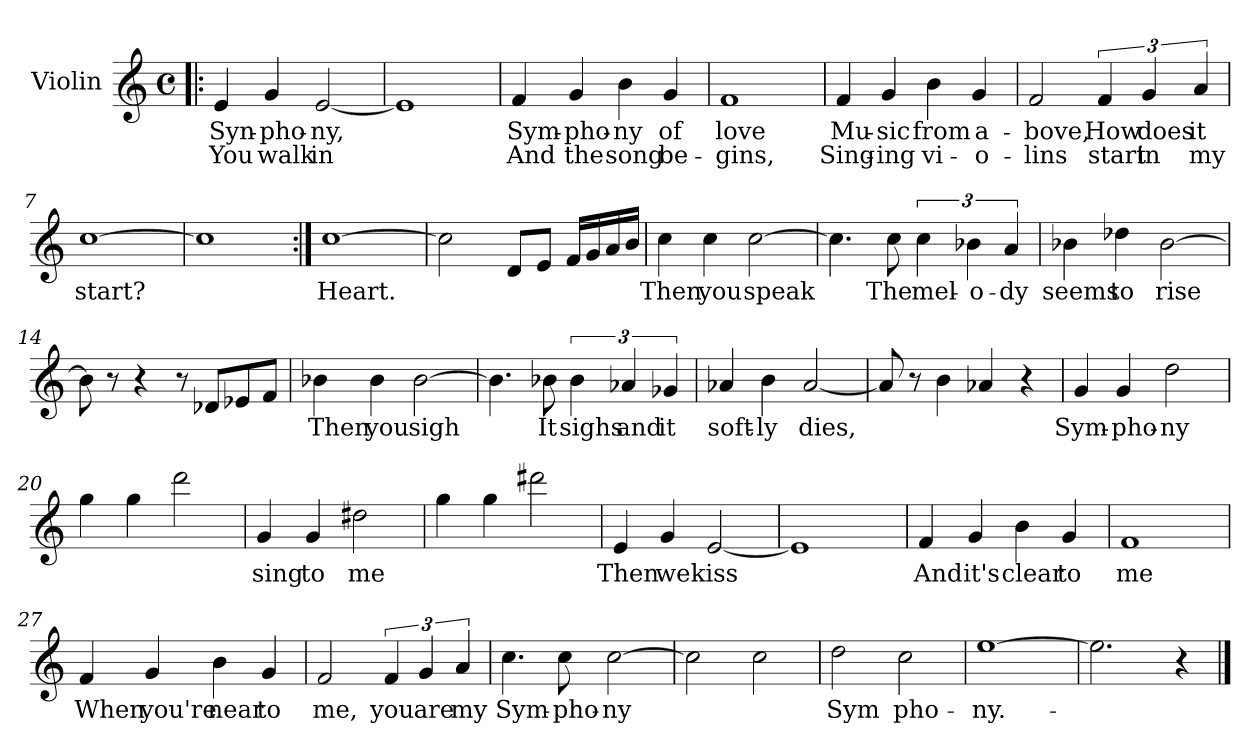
**kern	**text	**text
*part1	*part1	*part1
*staff1	*staff1	*staff1
*I"Violin	*	*
*I'Vln	*	*
*clefG2	*	*
*k[]	*	*
*C:	*	*
*M4/4	*	*
*met(c)	*	*
=1!|:	=1!|:	=1!|:
4e/	Syn-	You
4g/	-pho-	walk
[2e/	-ny,	in
=2	=2	=2
1e]	.	.
=3	=3	=3
4f/	Sym-	And
4g/	-pho-	the
4b\	-ny	song
4g/	of	be-
=4	=4	=4
1f	love	-gins,
!!LO:LB:g=z
=5	=5	=5
4f/	Mu-	Sing-
4g/	-sic	-ing
4b\	from	vi-
4g/	a-	-o-
=6	=6	=6
2f/	-bove,	-lins
6f/	How	start
6g/	does	in
6a/	it	my
=7	=7	=7
[1cc	start?	.
=8	=8	=8
1cc]	.	.
!!LO:LB:g=z
=9:|!	=9:|!	=9:|!
[1cc	Heart.	.
=10	=10	=10
2cc\]	.	.
8d/L	.	.
8e/J	.	.
16f/LL	.	.
16g/	.	.
16a/	.	.
16b/JJ	.	.
=11	=11	=11
4cc\	Then	.
4cc\	you	.
[2cc\	speak	.
=12	=12	=12
4.cc\]	.	.
8cc\	The	.
6cc\	mel-	.
6b-X\	-o-	.
6a/	-dy	.
!!LO:LB:g=z
=13	=13	=13
4b-X\	seems	.
4dd-X\	to	.
[2b-\	rise	.
=14	=14	=14
8b-\]	.	.
8r	.	.
4r	.	.
8r	.	.
8d-X/L	.	.
8e-X/	.	.
8f/J	.	.
=15	=15	=15
4b-X\	Then	.
4b-\	you	.
[2b-\	sigh	.
=16	=16	=16
4.b-\]	.	.
8b-X\	It	.
6b-\	sighs	.
6a-X/	and	.
6g-X/	it	.
!!LO:LB:g=z
=17	=17	=17
4a-X/	soft-	.
4b\	-ly	.
[2a-/	dies,	.
=18	=18	=18
8a-/]	.	.
8r	.	.
4b\	.	.
4a-X/	.	.
4r	.	.
=19	=19	=19
4g/	Sym-	.
4g/	-pho-	.
2dd\	-ny	.
=20	=20	=20
4gg\	.	.
4gg\	.	.
2ddd\	.	.
!!LO:LB:g=z
=21	=21	=21
4g/	sing	.
4g/	to	.
2dd#X\	me	.
=22	=22	=22
4gg\	.	.
4gg\	.	.
2ddd#X\	.	.
=23	=23	=23
4e/	Then	.
4g/	we	.
[2e/	kiss	.
=24	=24	=24
1e]	.	.
=25	=25	=25
4f/	And	.
4g/	it's	.
4b\	clear	.
4g/	to	.
=26	=26	=26
1f	me	.
=27	=27	=27
4f/	When	.
4g/	you're	.
4b\	near	.
4g/	to	.
=28	=28	=28
2f/	me,	.
6f/	you	.
6g/	are	.
6a/	my	.
!!LO:LB:g=z
=29	=29	=29
4.cc\	Sym-	.
8cc\	-pho-	.
[2cc\	-ny	.
=30	=30	=30
2cc\]	.	.
2cc\	.	.
=31	=31	=31
2dd\	Sym	.
2cc\	pho-	.
=32	=32	=32
[1ee	-ny.-	.
=33	=33	=33
2.ee\]	.	.
4r	.	.
==	==	==
*-	*-	*-
